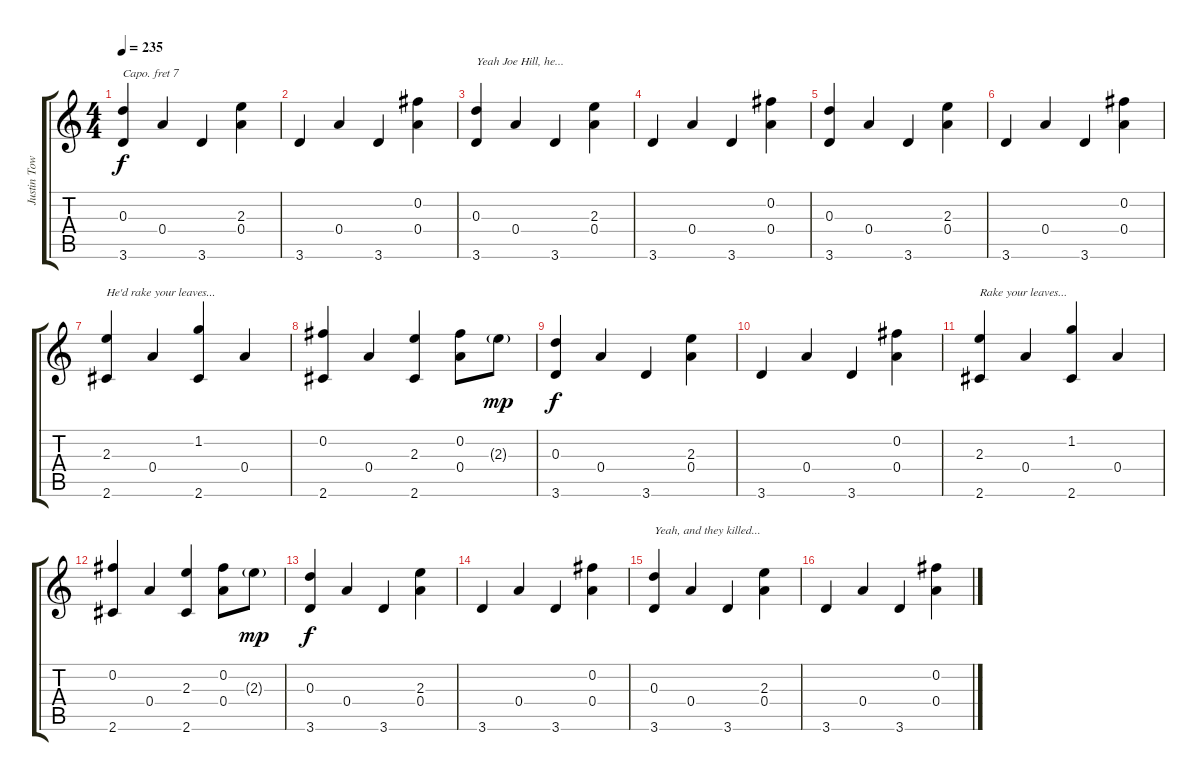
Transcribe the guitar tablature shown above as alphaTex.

\track ("Justin Townes Earle" "Justin Tow") {instrument acousticguitarsteel}
\staff {score tabs}
\capo 7
\tuning (E4 B3 G3 D3 A2 E2) {hide}
\ts (4 4)
\tempo 235
\clef g2
\ks c
(0.3 3.6).4{dy f} 0.4.4 3.6.4 (2.3 0.4).4 |
3.6.4 0.4.4 3.6.4 (0.2 0.4).4 |
(0.3 3.6).4{txt "Yeah Joe Hill, he..."} 0.4.4 3.6.4 (2.3 0.4).4 |
3.6.4 0.4.4 3.6.4 (0.2 0.4).4 |
(0.3 3.6).4 0.4.4 3.6.4 (2.3 0.4).4 |
3.6.4 0.4.4 3.6.4 (0.2 0.4).4 |
(2.3 2.6).4{txt "He'd rake your leaves..."} 0.4.4 (1.2 2.6).4 0.4.4 |
(0.2 2.6).4 0.4.4 (2.3 2.6).4 (0.2 0.4).8 2.3{g}.8{dy mp} |
(0.3 3.6).4{dy f} 0.4.4 3.6.4 (2.3 0.4).4 |
3.6.4 0.4.4 3.6.4 (0.2 0.4).4 |
(2.3 2.6).4{txt "Rake your leaves..."} 0.4.4 (1.2 2.6).4 0.4.4 |
(0.2 2.6).4 0.4.4 (2.3 2.6).4 (0.2 0.4).8 2.3{g}.8{dy mp} |
(0.3 3.6).4{dy f} 0.4.4 3.6.4 (2.3 0.4).4 |
3.6.4 0.4.4 3.6.4 (0.2 0.4).4 |
(0.3 3.6).4{txt "Yeah, and they killed..."} 0.4.4 3.6.4 (2.3 0.4).4 |
3.6.4 0.4.4 3.6.4 (0.2 0.4).4
